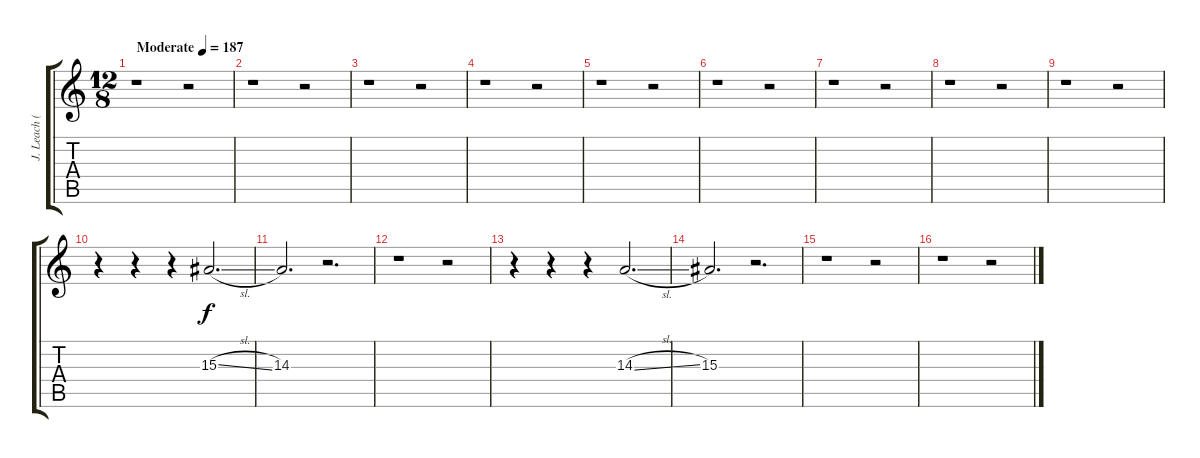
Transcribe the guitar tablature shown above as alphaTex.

\track ("J. Leach (Clean vocals)" "J. Leach (") {instrument cello}
\staff {score tabs}
\tuning (E4 B3 G3 D3 A2 D2) {hide}
\ts (12 8)
\tempo (187 "Moderate")
\clef g2
\ks c
r.1{dy f instrument cello} r.2 |
r.1 r.2 |
r.1 r.2 |
r.1 r.2 |
r.1 r.2 |
r.1 r.2 |
r.1 r.2 |
r.1 r.2 |
r.1 r.2 |
r.4 r.4 r.4 15.3{sl}.2{d} |
14.3.2{d} r.2{d} |
r.1 r.2 |
r.4 r.4 r.4 14.3{sl}.2{d} |
15.3.2{d} r.2{d} |
r.1 r.2 |
r.1 r.2
